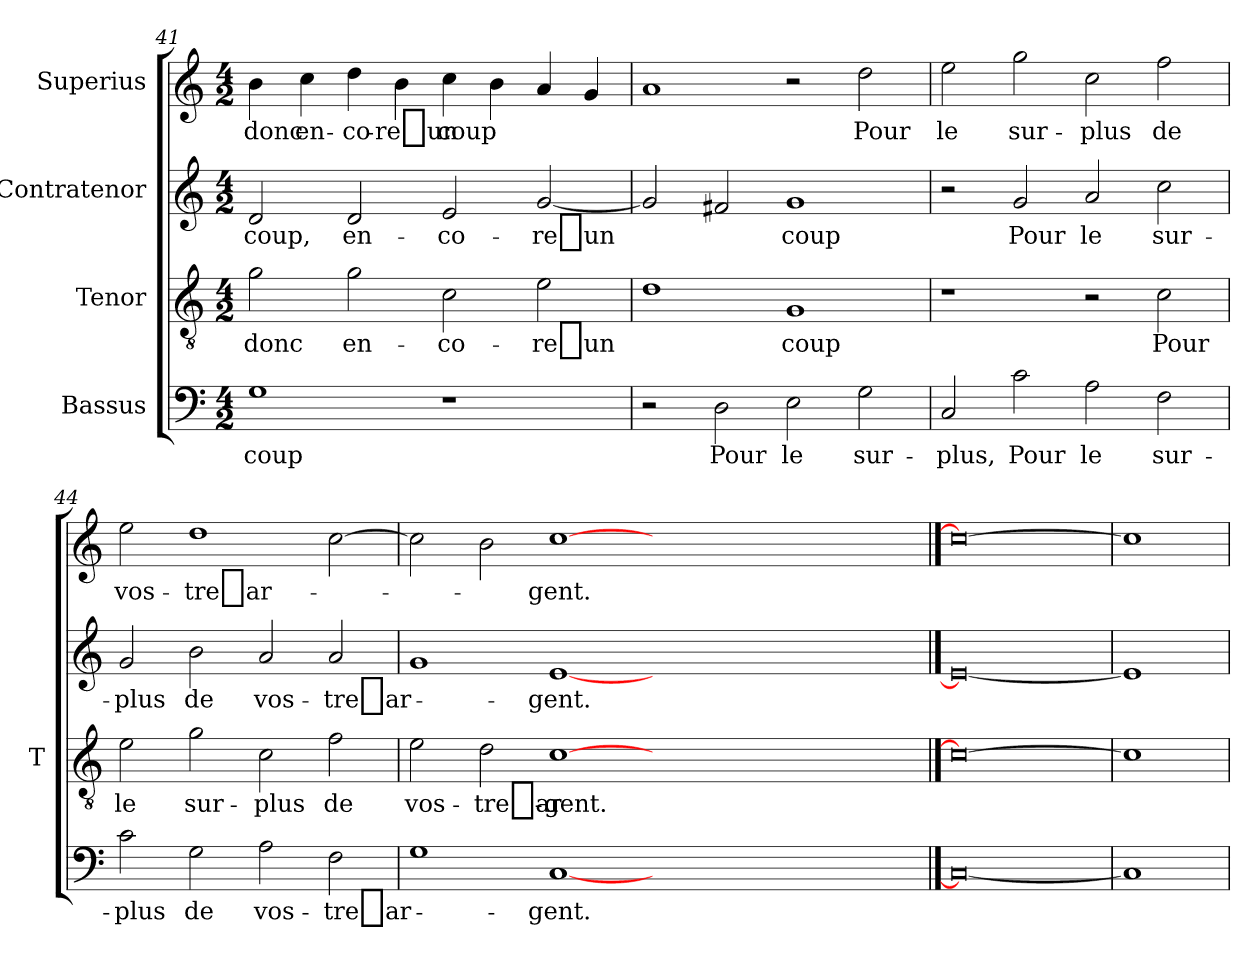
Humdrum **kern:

**kern	**text	**kern	**text	**kern	**text	**kern	**text
*part4	*part4	*part3	*part3	*part2	*part2	*part1	*part1
*staff4	*staff4	*staff3	*staff3	*staff2	*staff2	*staff1	*staff1
*I"Bassus	*	*I"Tenor	*	*I"Contratenor	*	*I"Superius	*
*	*	*I'T	*	*	*	*	*
*clefF4	*	*clefGv2	*	*clefG2	*	*clefG2	*
*k[]	*	*k[]	*	*k[]	*	*k[]	*
*M4/2	*	*M4/2	*	*M4/2	*	*M4/2	*
=41	=41	=41	=41	=41	=41	=41	=41
1G	-coup	2g	-donc	2d	-coup,	4b	-donc
.	.	.	.	.	.	4cc	en-
.	.	2g	en-	2d	en-	4dd	co-
.	.	.	.	.	.	4b	-re_un
1r	.	2c	co-	2e	co-	4cc	-coup
.	.	.	.	.	.	4b	.
.	.	2e	-re_un	[2g	-re_un	4a	.
.	.	.	.	.	.	4g	.
=42	=42	=42	=42	=42	=42	=42	=42
2r	.	1d	.	2g]	.	1a	.
2D	-Pour	.	.	2f#X	.	.	.
2E	-le	1G	-coup	1g	-coup	2r	.
2G	sur-	.	.	.	.	2dd	-Pour
=43	=43	=43	=43	=43	=43	=43	=43
2C	-plus,	1r	.	2r	.	2ee	-le
2c	-Pour	.	.	2g	-Pour	2gg	sur-
2A	-le	2r	.	2a	-le	2cc	-plus
2F	sur-	2c	-Pour	2cc	sur-	2ff	-de
=44	=44	=44	=44	=44	=44	=44	=44
2c	-plus	2e	-le	2g	-plus	2ee	vos-
2G	-de	2g	sur-	2b	-de	1dd	tre_ar-
2A	vos-	2c	-plus	2a	vos-	.	.
2F	tre_ar-	2f	-de	2a	tre_ar-	[2cc	.
=45	=45	=45	=45	=45	=45	=45	=45
1G	.	2e	vos-	1g	.	2cc]	.
.	.	2d	tre_ar-	.	.	2b	.
[1C	-gent.	[1c	-gent.	[1e	-gent.	[1cc	-gent.
0.ryy	.	0.ryy	.	0.ryy	.	0.ryy	.
2ryy	.	2ryy	.	2ryy	.	2ryy	.
==46	==46	==46	==46	==46	==46	==46	==46
0C_	.	0c_	.	0e_	.	0cc_	.
=47	=47	=47	=47	=47	=47	=47	=47
1C]	.	1c]	.	1e]	.	1cc]	.
=	=	=	=	=	=	=	=
*-	*-	*-	*-	*-	*-	*-	*-
